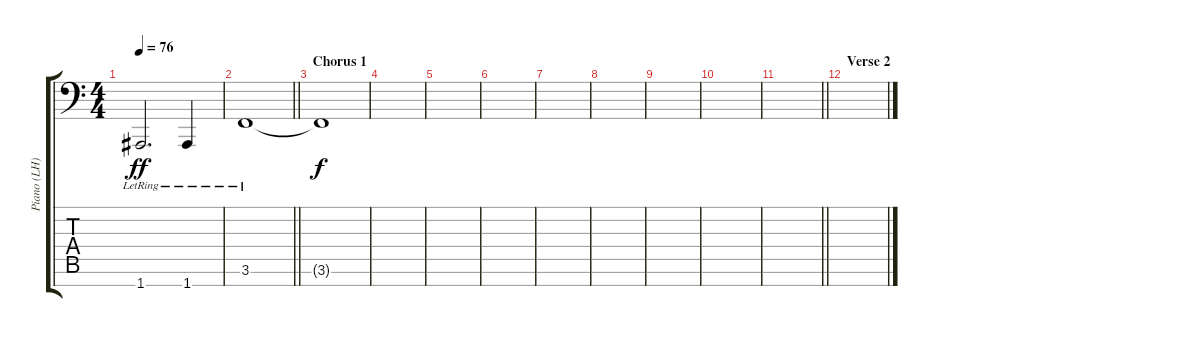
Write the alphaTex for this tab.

\track ("Piano (LH)" "Piano (LH)") {instrument acousticgrandpiano}
\staff {score tabs}
\tuning (D4 A3 F3 C3 G2 D2 A1) {hide}
\ts (4 4)
\tempo 76
\clef f4
\ks c
1.7{lr}.2{d dy ff} 1.7{lr}.4 |
\barLineRight lightlight
3.6{lr}.1 |
\section ("" "Chorus 1")
3.6{t}.1{dy f} |
|
|
|
|
|
|
|
\barLineRight lightlight
|
\section ("" "Verse 2")
